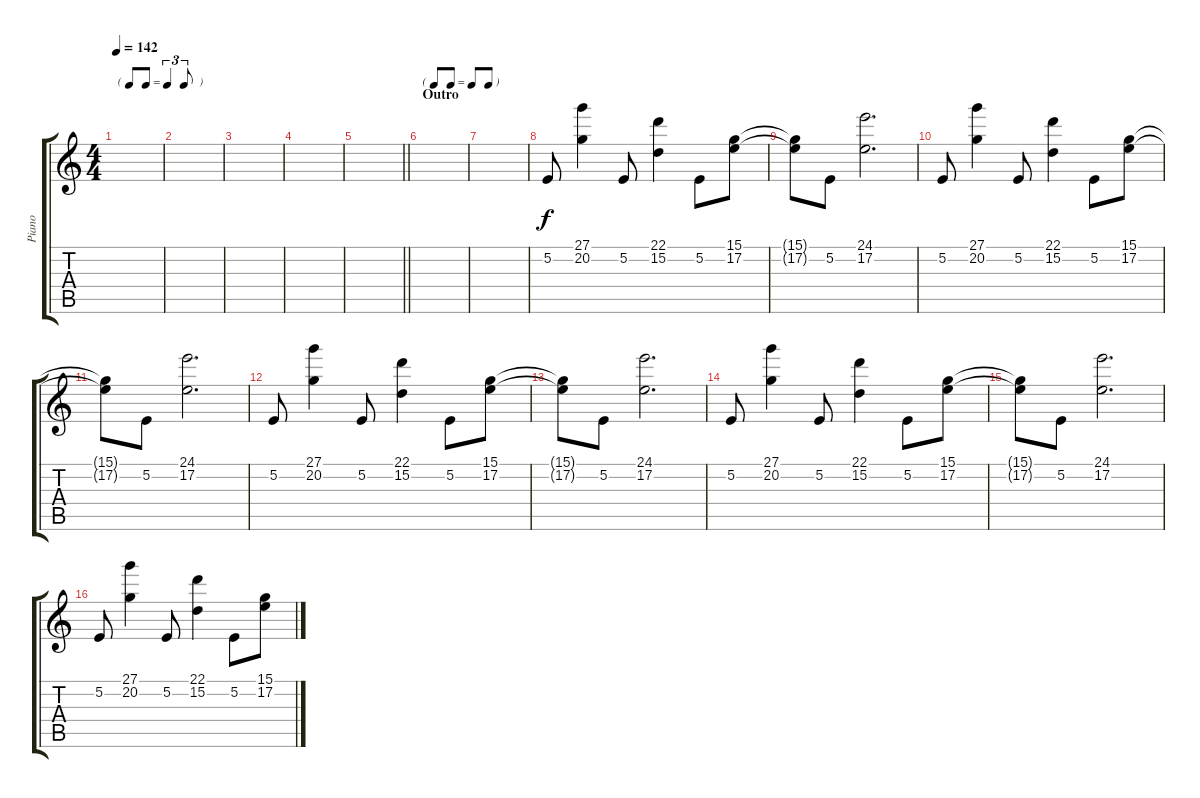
\track ("Piano" "Piano") {instrument brightacousticpiano}
\staff {score tabs}
\tuning (E4 B3 G3 D3 A2 E2) {hide}
\ts (4 4)
\tf triplet8th
\tempo 142
\clef g2
\ks c
|
|
|
|
\barLineRight lightlight
|
\tf none
\section ("" "Outro")
|
|
5.2.8{volume 9} (27.1 20.2).4 5.2.8 (22.1 15.2).4 5.2.8 (15.1 17.2).8 |
(15.1{t} 17.2{t}).8 5.2.8 (24.1 17.2).2{d} |
5.2.8 (27.1 20.2).4 5.2.8 (22.1 15.2).4 5.2.8 (15.1 17.2).8 |
(15.1{t} 17.2{t}).8 5.2.8 (24.1 17.2).2{d} |
5.2.8 (27.1 20.2).4 5.2.8 (22.1 15.2).4 5.2.8 (15.1 17.2).8 |
(15.1{t} 17.2{t}).8 5.2.8 (24.1 17.2).2{d} |
5.2.8 (27.1 20.2).4 5.2.8 (22.1 15.2).4 5.2.8 (15.1 17.2).8 |
(15.1{t} 17.2{t}).8 5.2.8 (24.1 17.2).2{d} |
5.2.8 (27.1 20.2).4 5.2.8 (22.1 15.2).4 5.2.8 (15.1 17.2).8
